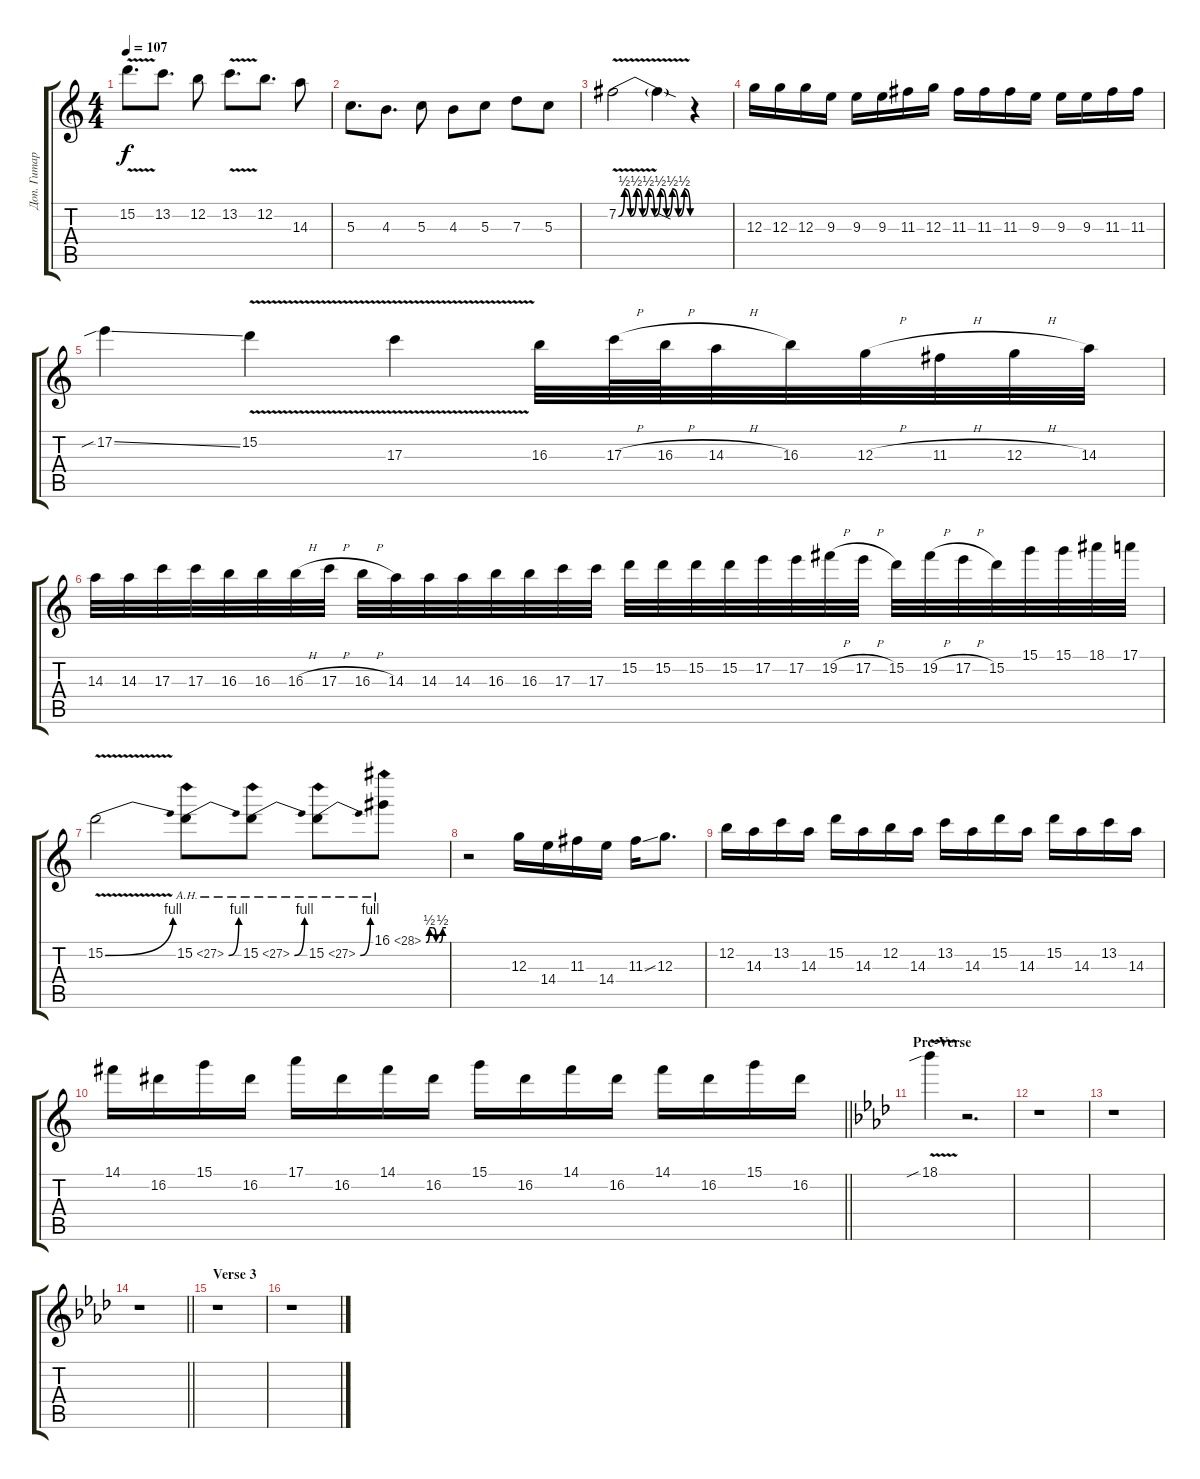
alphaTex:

\track ("Доп. Гитара" "Доп. Гитар") {instrument distortionguitar}
\staff {score tabs}
\tuning (E4 B3 G3 D3 A2 E2) {hide}
\ts (4 4)
\tempo 107
\clef g2
\ks c
15.2{v}.8{d dy f} 13.2.8{d} 12.2.8 13.2{v}.8{d} 12.2.8{d} 14.3.8 |
5.3.8{d} 4.3.8{d} 5.3.8 4.3.8 5.3.8 7.3.8 5.3.8 |
7.2{be (custom 0 0 5 2 10 0 15 2 20 0 25 2 30 0 35 2 40 0 45 2 50 0 55 2 60 0) v}.2 7.2{sod t}.4 r.4 |
12.3.16 12.3.16 12.3.16 9.3.16 9.3.16 9.3.16 11.3.16 12.3.16 11.3.16 11.3.16 11.3.16 9.3.16 9.3.16 9.3.16 11.3.16 11.3.16 |
17.2{sib ss}.4 15.2{v}.4 17.3{v}.4 16.3.32 17.3{h}.64 16.3{h}.64 14.3{h}.32 16.3.32 12.3{h}.32 11.3{h}.32 12.3{h}.32 14.3.32 |
14.3.32 14.3.32 17.3.32 17.3.32 16.3.32 16.3.32 16.3{h}.32 17.3{h}.32 16.3{h}.32 14.3.32 14.3.32 14.3.32 16.3.32 16.3.32 17.3.32 17.3.32 15.2.32 15.2.32 15.2.32 15.2.32 17.2.32 17.2.32 19.2{h}.32 17.2{h}.32 15.2.32 19.2{h}.32 17.2{h}.32 15.2.32 15.1.32 15.1.32 18.1.32 17.1.32 |
15.2{be (bend 0 0 60 4) v}.2 15.2{be (bend 0 0 60 4) ah 12}.8 15.2{be (bend 0 0 60 4) ah 12}.8 15.2{be (bend 0 0 60 4) ah 12}.8 16.1{be (custom 0 0 10 2 20 2 30 0 40 0 50 2 60 2) ah 12}.8 |
r.2 12.3.16 14.4.16 11.3.16 14.4.16 11.3{ss}.16 12.3.8{d} |
12.2.16 14.3.16 13.2.16 14.3.16 15.2.16 14.3.16 12.2.16 14.3.16 13.2.16 14.3.16 15.2.16 14.3.16 15.2.16 14.3.16 13.2.16 14.3.16 |
\barLineRight lightlight
14.1.16 16.2.16 15.1.16 16.2.16 17.1.16 16.2.16 14.1.16 16.2.16 15.1.16 16.2.16 14.1.16 16.2.16 14.1.16 16.2.16 15.1.16 16.2.16 |
\section ("" "Pre-Verse")
\ks ab
18.1{v sib}.4 r.2{d} |
r.1 |
r.1 |
\barLineRight lightlight
r.1 |
\section ("" "Verse 3")
r.1 |
r.1
